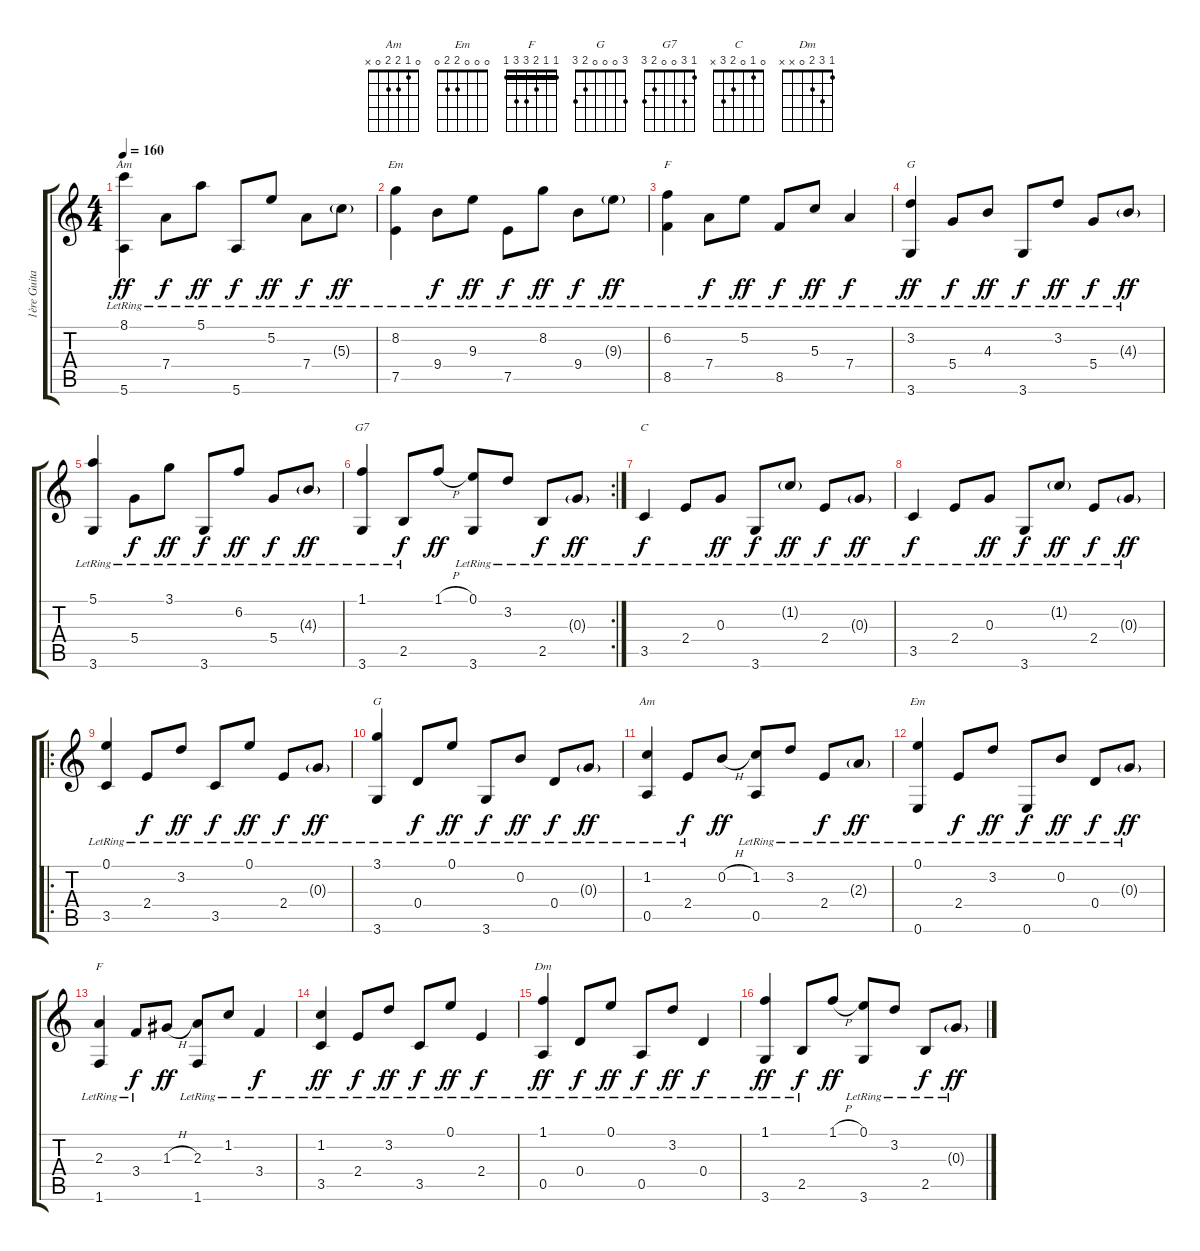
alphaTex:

\track ("1ère Guitare" "1ère Guita") {instrument acousticguitarsteel}
\staff {score tabs}
\tuning (E4 B3 G3 D3 A2 E2) {hide}
\chord ("Am" 8 5 5 7 7 5) {firstfret 5 barre 5}
\chord ("Em" 7 8 9 9 7 x) {firstfret 7 barre 7}
\chord ("F" 5 6 5 7 8 5) {firstfret 5 barre 5}
\chord ("G" 3 3 4 5 x 3) {barre 3}
\chord ("G7" 1 3 0 0 2 3)
\chord ("C" 0 1 0 2 3 x)
\chord ("G" 3 0 0 0 2 3)
\chord ("Am" 0 1 2 2 0 x)
\chord ("Em" 0 0 0 2 2 0)
\chord ("F" 1 1 2 3 3 1) {barre 1}
\chord ("Dm" 1 3 2 0 x x)
\ts (4 4)
\tempo 160
\clef g2
\ks c
(8.1{lr} 5.6{lr}).4{ch "Am" dy ff} 7.4{lr}.8{dy f} 5.1{lr}.8{dy ff} 5.6{lr}.8{dy f} 5.2{lr}.8{dy ff} 7.4{lr}.8{dy f} 5.3{g lr}.8{dy ff} |
(8.2{lr} 7.5{lr}).4{ch "Em"} 9.4{lr}.8{dy f} 9.3{lr}.8{dy ff} 7.5{lr}.8{dy f} 8.2{lr}.8{dy ff} 9.4{lr}.8{dy f} 9.3{g lr}.8{dy ff} |
(6.2{lr} 8.5{lr}).4{ch "F"} 7.4{lr}.8{dy f} 5.2{lr}.8{dy ff} 8.5{lr}.8{dy f} 5.3{lr}.8{dy ff} 7.4{lr}.4{dy f} |
(3.2{lr} 3.6{lr}).4{ch "G" dy ff} 5.4{lr}.8{dy f} 4.3{lr}.8{dy ff} 3.6{lr}.8{dy f} 3.2{lr}.8{dy ff} 5.4{lr}.8{dy f} 4.3{g lr}.8{dy ff} |
(5.1{lr} 3.6{lr}).4 5.4{lr}.8{dy f} 3.1{lr}.8{dy ff} 3.6{lr}.8{dy f} 6.2{lr}.8{dy ff} 5.4{lr}.8{dy f} 4.3{g lr}.8{dy ff} |
\rc 2
(1.1{lr} 3.6{lr}).4{ch "G7"} 2.5{lr}.8{dy f} 1.1{h}.8{dy ff} (0.1{lr} 3.6{lr}).8 3.2{lr}.8 2.5{lr}.8{dy f} 0.3{g lr}.8{dy ff} |
3.5{lr}.4{ch "C" dy f} 2.4{lr}.8 0.3{lr}.8{dy ff} 3.6{lr}.8{dy f} 1.2{g lr}.8{dy ff} 2.4{lr}.8{dy f} 0.3{g lr}.8{dy ff} |
3.5{lr}.4{dy f} 2.4{lr}.8 0.3{lr}.8{dy ff} 3.6{lr}.8{dy f} 1.2{g lr}.8{dy ff} 2.4{lr}.8{dy f} 0.3{g lr}.8{dy ff} |
\ro
(0.1{lr} 3.5{lr}).4 2.4{lr}.8{dy f} 3.2{lr}.8{dy ff} 3.5{lr}.8{dy f} 0.1{lr}.8{dy ff} 2.4{lr}.8{dy f} 0.3{g lr}.8{dy ff} |
(3.1{lr} 3.6{lr}).4{ch "G"} 0.4{lr}.8{dy f} 0.1{lr}.8{dy ff} 3.6{lr}.8{dy f} 0.2{lr}.8{dy ff} 0.4{lr}.8{dy f} 0.3{g lr}.8{dy ff} |
(1.2{lr} 0.5{lr}).4{ch "Am"} 2.4{lr}.8{dy f} 0.2{h}.8{dy ff} (1.2{lr} 0.5{lr}).8 3.2{lr}.8 2.4{lr}.8{dy f} 2.3{g lr}.8{dy ff} |
(0.1{lr} 0.6{lr}).4{ch "Em"} 2.4{lr}.8{dy f} 3.2{lr}.8{dy ff} 0.6{lr}.8{dy f} 0.2{lr}.8{dy ff} 0.4{lr}.8{dy f} 0.3{g lr}.8{dy ff} |
(2.3{lr} 1.6{lr}).4{ch "F"} 3.4{lr}.8{dy f} 1.3{h}.8{dy ff} (2.3{lr} 1.6{lr}).8 1.2{lr}.8 3.4{lr}.4{dy f} |
(1.2{lr} 3.5{lr}).4{dy ff} 2.4{lr}.8{dy f} 3.2{lr}.8{dy ff} 3.5{lr}.8{dy f} 0.1{lr}.8{dy ff} 2.4{lr}.4{dy f} |
(1.1{lr} 0.5{lr}).4{ch "Dm" dy ff} 0.4{lr}.8{dy f} 0.1{lr}.8{dy ff} 0.5{lr}.8{dy f} 3.2{lr}.8{dy ff} 0.4{lr}.4{dy f} |
(1.1{lr} 3.6{lr}).4{dy ff} 2.5{lr}.8{dy f} 1.1{h}.8{dy ff} (0.1{lr} 3.6{lr}).8 3.2{lr}.8 2.5{lr}.8{dy f} 0.3{g lr}.8{dy ff}
